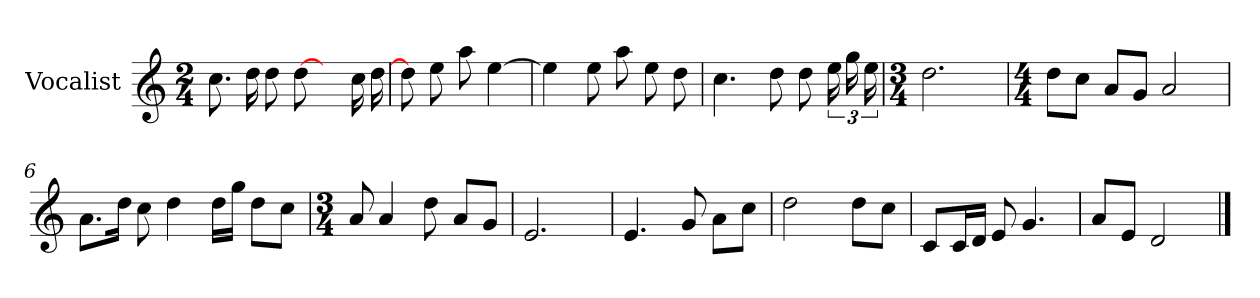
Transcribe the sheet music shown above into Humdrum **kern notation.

**kern
*part1
*staff1
*I"Vocalist
*k[]
*C:
*M2/4
=
8.cc
16dd
8dd
[8dd
8ryy
16cc
16dd
=1
8dd]
8ee
8aa
[4ee
=2
4ee]
8ee
8aa
8ee
8dd
=3
4.cc
8dd
8dd
24ee
24gg
24ee
=4
*M3/4
2.dd
=5
*M4/4
8ddL
8ccJ
8aL
8gJ
2a
=6
8.aL
16ddJk
8cc
4dd
16ddLL
16ggJJ
8ddL
8ccJ
=7
*M3/4
8a
4a
8dd
8aL
8gJ
=8
2.e
=9
4.e
8g
8aL
8ccJ
=10
2dd
8ddL
8ccJ
=11
8cL
16cL
16dJJ
8e
4.g
=12
8aL
8eJ
2d
==
*-
